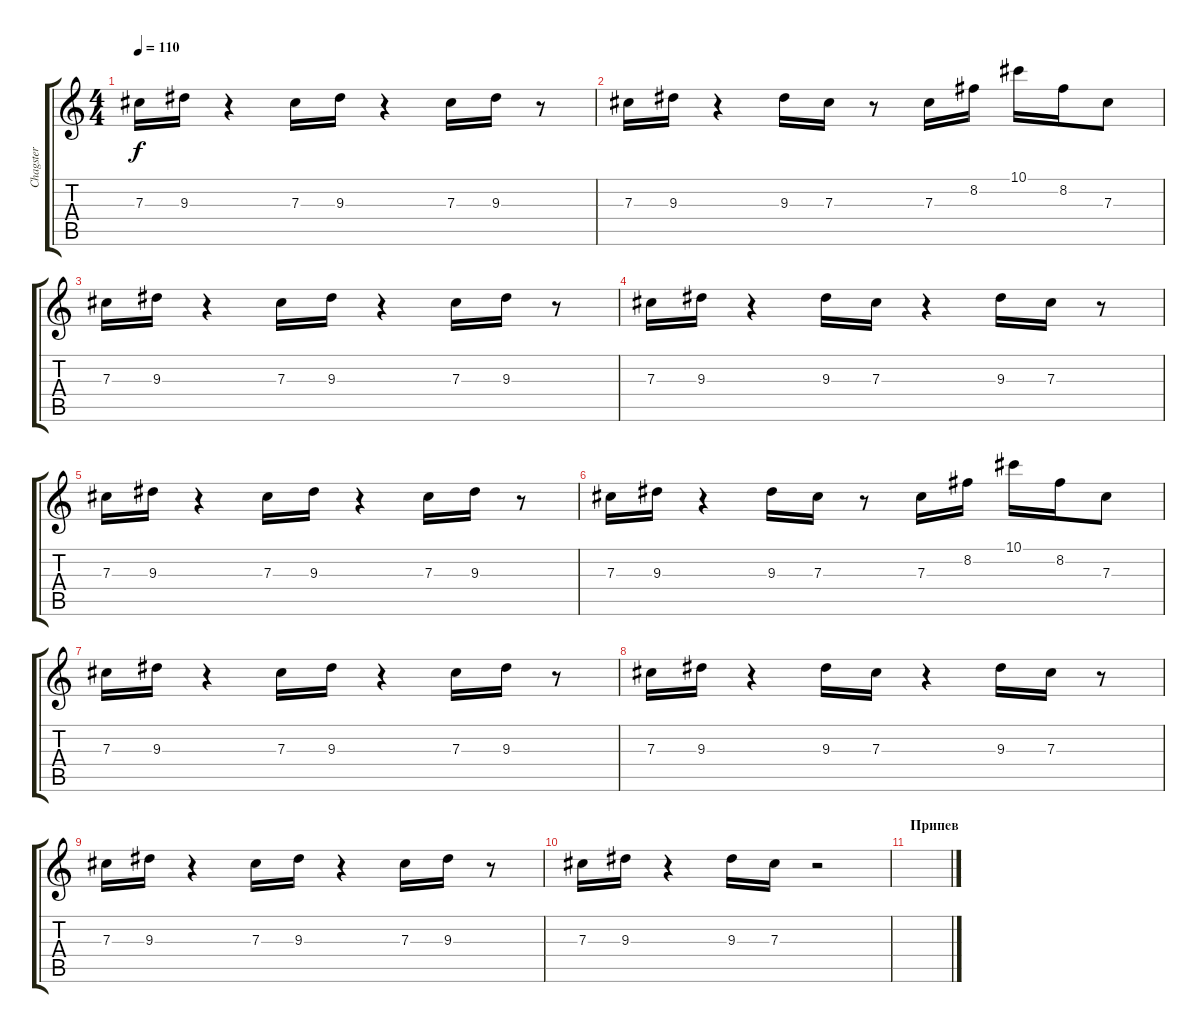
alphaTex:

\track ("Chagster" "Chagster") {instrument electricguitarclean}
\staff {score tabs}
\tuning (Eb4 Bb3 Gb3 Db3 Ab2 Eb2) {hide}
\ts (4 4)
\tempo 110
\clef g2
\ks c
7.3.16{dy f} 9.3.16 r.4 7.3.16 9.3.16 r.4 7.3.16 9.3.16 r.8 |
7.3.16 9.3.16 r.4 9.3.16 7.3.16 r.8 7.3.16 8.2.16 10.1.16 8.2.16 7.3.8 |
7.3.16 9.3.16 r.4 7.3.16 9.3.16 r.4 7.3.16 9.3.16 r.8 |
7.3.16 9.3.16 r.4 9.3.16 7.3.16 r.4 9.3.16 7.3.16 r.8 |
7.3.16 9.3.16 r.4 7.3.16 9.3.16 r.4 7.3.16 9.3.16 r.8 |
7.3.16 9.3.16 r.4 9.3.16 7.3.16 r.8 7.3.16 8.2.16 10.1.16 8.2.16 7.3.8 |
7.3.16 9.3.16 r.4 7.3.16 9.3.16 r.4 7.3.16 9.3.16 r.8 |
7.3.16 9.3.16 r.4 9.3.16 7.3.16 r.4 9.3.16 7.3.16 r.8 |
7.3.16 9.3.16 r.4 7.3.16 9.3.16 r.4 7.3.16 9.3.16 r.8 |
7.3.16 9.3.16 r.4 9.3.16 7.3.16 r.2 |
\section ("" "Припев")
